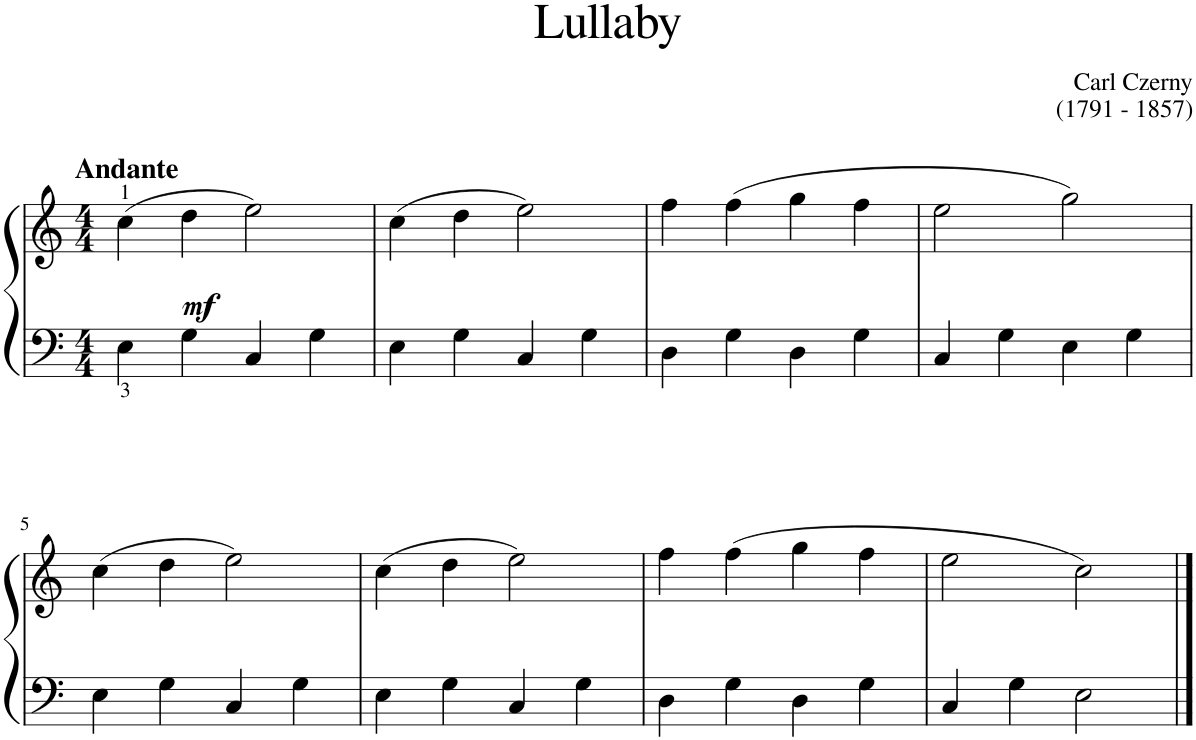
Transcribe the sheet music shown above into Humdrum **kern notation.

**kern	**kern	**dynam
*part1	*part1	*part1
*staff2	*staff1	*staff1/2
*I"Piano	*	*
*I'Pno	*	*
*clefF4	*clefG2	*
*k[]	*k[]	*
*M4/4	*M4/4	*
=1	=1	=1
!	!LO:TX:a:B:t=Andante	!
!	!	!LO:DY:b
4E\	(4cc\	mf
4G\	4dd\	.
4C/	2ee\)	.
4G\	.	.
=2	=2	=2
4E\	(4cc\	.
4G\	4dd\	.
4C/	2ee\)	.
4G\	.	.
=3	=3	=3
4D\	4ff\	.
4G\	(4ff\	.
4D\	4gg\	.
4G\	4ff\	.
=4	=4	=4
4C/	2ee\	.
4G\	.	.
4E\	2gg\)	.
4G\	.	.
!!LO:LB:g=z
=5	=5	=5
4E\	(4cc\	.
4G\	4dd\	.
4C/	2ee\)	.
4G\	.	.
=6	=6	=6
4E\	(4cc\	.
4G\	4dd\	.
4C/	2ee\)	.
4G\	.	.
=7	=7	=7
4D\	4ff\	.
4G\	(4ff\	.
4D\	4gg\	.
4G\	4ff\	.
=8	=8	=8
4C/	2ee\	.
4G\	.	.
2E\	2cc\)	.
==	==	==
*-	*-	*-
